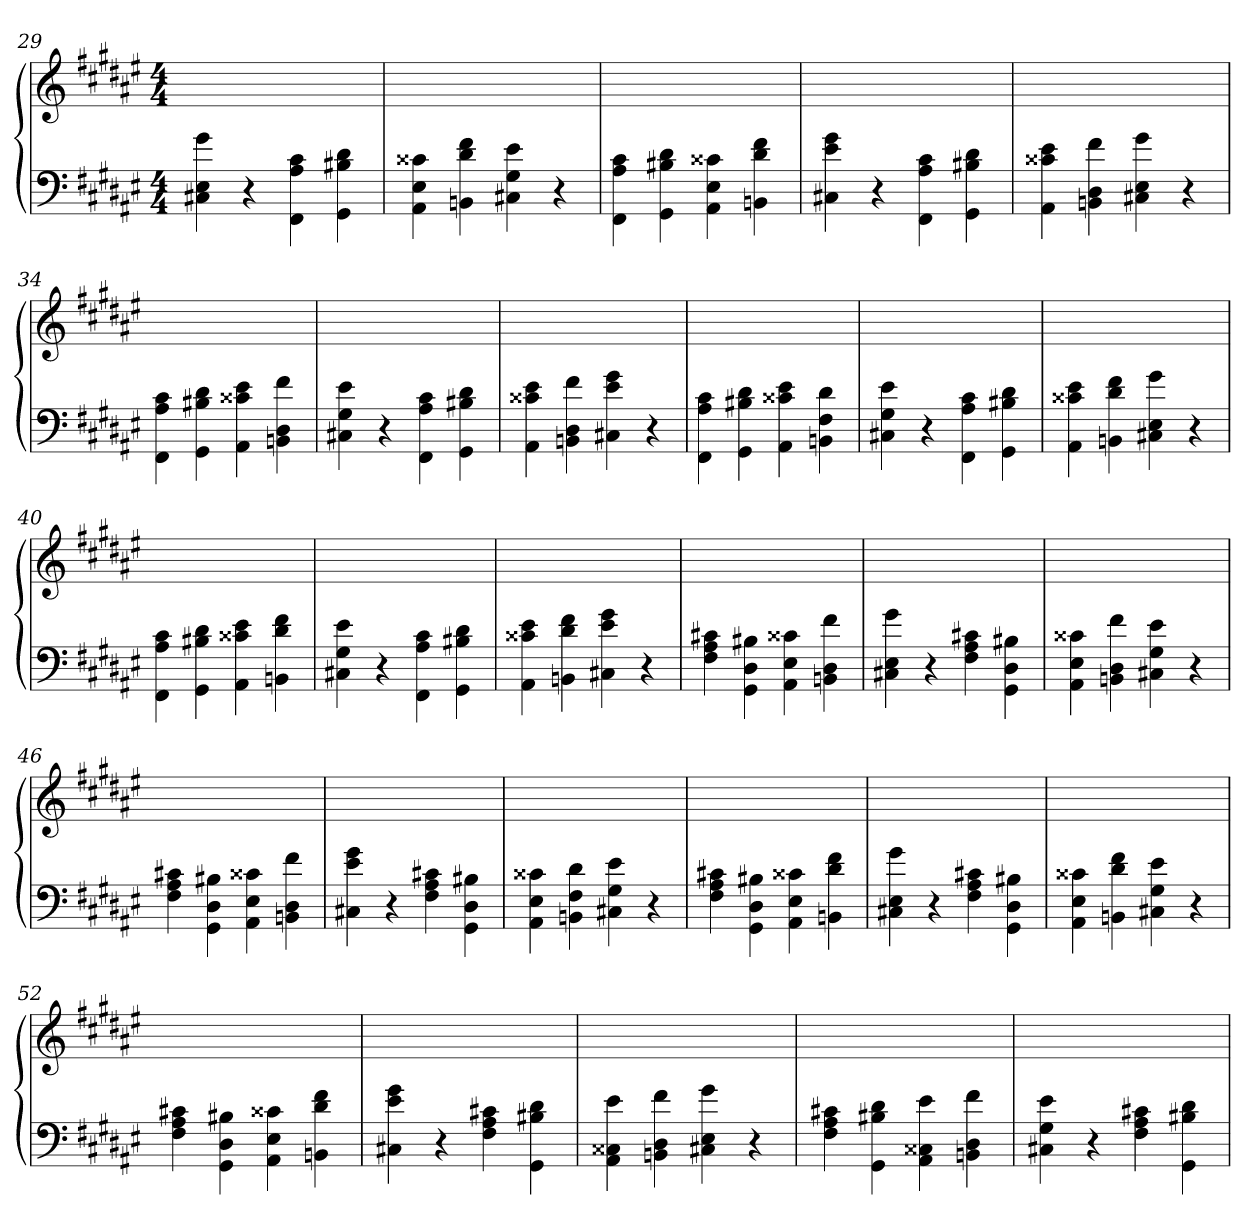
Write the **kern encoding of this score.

**kern	**kern
*part2	*part1
*staff2	*staff1
*clefF4	*clefG2
*k[f#c#g#d#a#e#]	*k[f#c#g#d#a#e#]
*F#:	*F#:
*M4/4	*M4/4
=29	=29
4C#X 4E# 4g#	1ryy
4r	.
4FF# 4A# 4c#	.
4GG# 4B#X 4d#	.
=30	=30
4AA# 4E# 4c##X	1ryy
4BBn 4d# 4f#	.
4C#X 4G# 4e#	.
4r	.
=31	=31
4FF# 4A# 4c#	1ryy
4GG# 4B#X 4d#	.
4AA# 4E# 4c##X	.
4BBn 4d# 4f#	.
=32	=32
4C#X 4e# 4g#	1ryy
4r	.
4FF# 4A# 4c#	.
4GG# 4B#X 4d#	.
=33	=33
4AA# 4c##X 4e#	1ryy
4BBn 4D# 4f#	.
4C#X 4E# 4g#	.
4r	.
=34	=34
4FF# 4A# 4c#	1ryy
4GG# 4B#X 4d#	.
4AA# 4c##X 4e#	.
4BBn 4D# 4f#	.
=35	=35
4C#X 4G# 4e#	1ryy
4r	.
4FF# 4A# 4c#	.
4GG# 4B#X 4d#	.
=36	=36
4AA# 4c##X 4e#	1ryy
4BBn 4D# 4f#	.
4C#X 4e# 4g#	.
4r	.
=37	=37
4FF# 4A# 4c#	1ryy
4GG# 4B#X 4d#	.
4AA# 4c##X 4e#	.
4BBn 4F# 4d#	.
=38	=38
4C#X 4G# 4e#	1ryy
4r	.
4FF# 4A# 4c#	.
4GG# 4B#X 4d#	.
=39	=39
4AA# 4c##X 4e#	1ryy
4BBn 4d# 4f#	.
4C#X 4E# 4g#	.
4r	.
=40	=40
4FF# 4A# 4c#	1ryy
4GG# 4B#X 4d#	.
4AA# 4c##X 4e#	.
4BBn 4d# 4f#	.
=41	=41
4C#X 4G# 4e#	1ryy
4r	.
4FF# 4A# 4c#	.
4GG# 4B#X 4d#	.
=42	=42
4AA# 4c##X 4e#	1ryy
4BBn 4d# 4f#	.
4C#X 4e# 4g#	.
4r	.
=43	=43
4F# 4A# 4c#X	1ryy
4GG# 4D# 4B#X	.
4AA# 4E# 4c##X	.
4BBn 4D# 4f#	.
=44	=44
4C#X 4E# 4g#	1ryy
4r	.
4F# 4A# 4c#X	.
4GG# 4D# 4B#X	.
=45	=45
4AA# 4E# 4c##X	1ryy
4BBn 4D# 4f#	.
4C#X 4G# 4e#	.
4r	.
=46	=46
4F# 4A# 4c#X	1ryy
4GG# 4D# 4B#X	.
4AA# 4E# 4c##X	.
4BBn 4D# 4f#	.
=47	=47
4C#X 4e# 4g#	1ryy
4r	.
4F# 4A# 4c#X	.
4GG# 4D# 4B#X	.
=48	=48
4AA# 4E# 4c##X	1ryy
4BBn 4F# 4d#	.
4C#X 4G# 4e#	.
4r	.
=49	=49
4F# 4A# 4c#X	1ryy
4GG# 4D# 4B#X	.
4AA# 4E# 4c##X	.
4BBn 4d# 4f#	.
=50	=50
4C#X 4E# 4g#	1ryy
4r	.
4F# 4A# 4c#X	.
4GG# 4D# 4B#X	.
=51	=51
4AA# 4E# 4c##X	1ryy
4BBn 4d# 4f#	.
4C#X 4G# 4e#	.
4r	.
=52	=52
4F# 4A# 4c#X	1ryy
4GG# 4D# 4B#X	.
4AA# 4E# 4c##X	.
4BBn 4d# 4f#	.
=53	=53
4C#X 4e# 4g#	1ryy
4r	.
4F# 4A# 4c#X	.
4GG# 4B#X 4d#	.
=54	=54
4AA# 4C##X 4e#	1ryy
4BBn 4D# 4f#	.
4C#X 4E# 4g#	.
4r	.
=55	=55
4F# 4A# 4c#X	1ryy
4GG# 4B#X 4d#	.
4AA# 4C##X 4e#	.
4BBn 4D# 4f#	.
=56	=56
4C#X 4G# 4e#	1ryy
4r	.
4F# 4A# 4c#X	.
4GG# 4B#X 4d#	.
=	=
*-	*-
